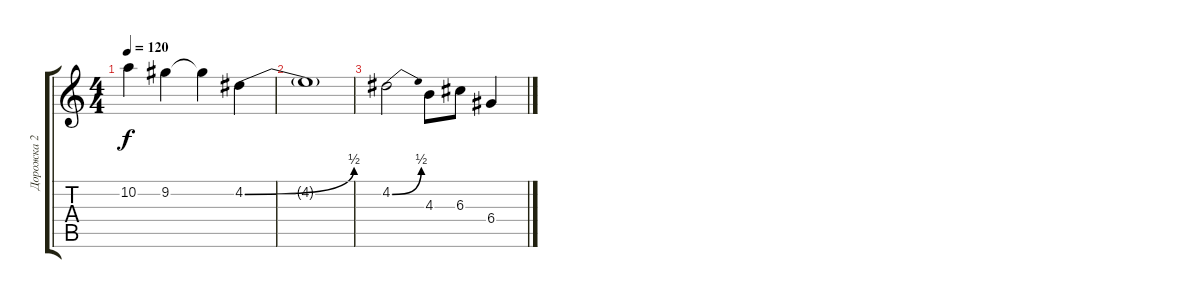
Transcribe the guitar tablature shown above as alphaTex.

\track ("Дорожка 2" "Дорожка 2") {instrument distortionguitar}
\staff {score tabs}
\tuning (E4 B3 G3 D3 A2 D2) {hide}
\ts (4 4)
\tempo 120
\clef g2
\ks c
10.2{t}.4{dy f} 9.2.4 9.2{t}.4 4.2{be (bend 0 0 60 2)}.4 |
4.2{t}.1 |
4.2{be (bend 0 0 60 2)}.2 4.3.8 6.3.8 6.4.4
